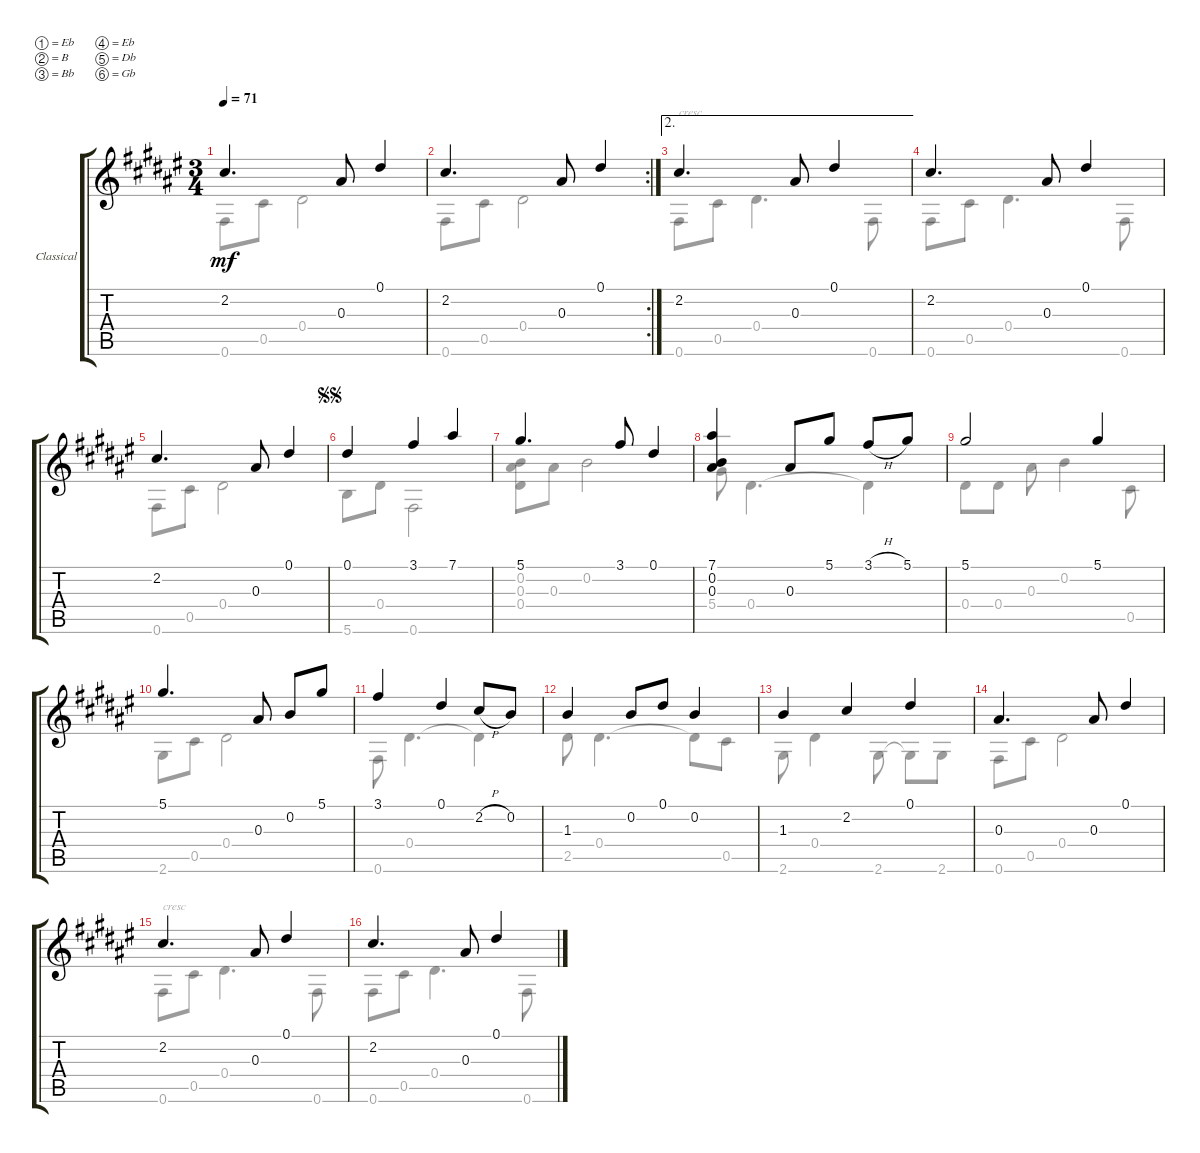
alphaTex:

\defaultSystemsLayout 4
\bracketExtendMode groupsimilarinstruments
\firstSystemTrackNameOrientation horizontal
\otherSystemsTrackNameOrientation horizontal
\track ("Classical Guitar" "Classical ") {instrument acousticguitarsteel}
\staff {score tabs}
\tuning (Eb4 B3 Bb3 Eb3 Db3 Gb2)
\voice
\ts (3 4)
\tempo 71
\clef g2
\ks f#
2.2.4{d dy mf} 0.3.8 0.1.4 |
\rc 2
2.2.4{d} 0.3.8 0.1.4 |
\ae 2
2.2.4{d} 0.3.8 0.1.4 |
2.2.4{d} 0.3.8 0.1.4 |
2.2.4{d} 0.3.8 0.1.4 |
\jump segnosegno
0.1.4 3.1.4 7.1.4 |
5.1.4{d} 3.1.8 0.1.4 |
(7.1 0.2 0.3).4 0.3.8 5.1.8 3.1{h}.8 5.1.8 |
5.1.2 5.1.4 |
5.1.4{d} 0.3.8 0.2.8 5.1.8 |
3.1.4 0.1.4 2.2{h}.8 0.2.8 |
1.3.4 0.2.8 0.1.8 0.2.4 |
1.3.4 2.2.4 0.1.4 |
0.3.4{d} 0.3.8 0.1.4 |
2.2.4{d} 0.3.8 0.1.4 |
2.2.4{d} 0.3.8 0.1.4
\voice
\clef g2
\ottava regular
\simile none
\ks f#
0.6.8{dy mf} 0.5.8 0.4.2 |
0.6.8 0.5.8 0.4.2 |
0.6.8{txt "cresc"} 0.5.8 0.4.4{d} 0.6.8 |
0.6.8 0.5.8 0.4.4{d} 0.6.8 |
0.6.8 0.5.8 0.4.2 |
5.6.8 0.4.8 0.6.2 |
(0.2 0.3 0.4).8 0.3.8 0.2.2 |
5.4.8 0.4.4{d} 0.4{t}.4 |
0.4.8 0.4.8 0.3.8 0.2.4 0.5.8 |
2.6.8 0.5.8 0.4.2 |
0.6.8 0.4.4{d} 0.4{t}.4 |
2.5.8 0.4.4{d} 0.4{t}.8 0.5.8 |
2.6.8 0.4.4 2.6.8 2.6{t}.8 2.6.8 |
0.6.8 0.5.8 0.4.2 |
0.6.8{txt "cresc"} 0.5.8 0.4.4{d} 0.6.8 |
0.6.8 0.5.8 0.4.4{d} 0.6.8
